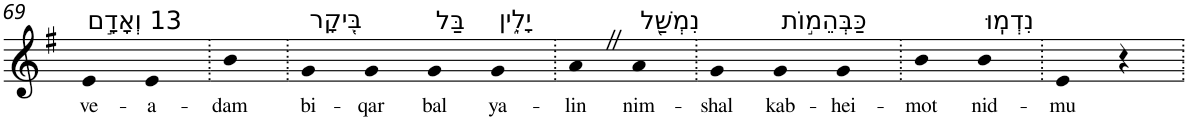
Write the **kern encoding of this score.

**kern	**text
*part1	*part1
*staff1	*staff1
*I"Piano	*
*I'Pno	*
!!LO:PB:g=z
*clefG2	*
*k[f#]	*
*G:	*
=69	=69
!LO:TX:a:t=13 וְאָדָ֣ם	!
!	!LO:LY:b
4e	ve-
!	!LO:LY:b
4e	-a-
=70.	=70.
!	!LO:LY:b
4b	-dam
=71.	=71.
!LO:TX:a:t=בִּ֭יקָר	!
!	!LO:LY:b
4g	bi-
!	!LO:LY:b
4g	-qar
!LO:TX:a:t=בַּל	!
!	!LO:LY:b
4g	bal
!LO:TX:a:t=יָלִ֑ין	!
!	!LO:LY:b
4g	ya-
=72.	=72.
!	!LO:LY:b
4aZ	-lin
!LO:TX:a:t=נִמְשַׁ֖ל	!
!	!LO:LY:b
4a	nim-
=73.	=73.
!	!LO:LY:b
4g	-shal
!LO:TX:a:t=כַּבְּהֵמ֣וֹת	!
!	!LO:LY:b
4g	kab-
!	!LO:LY:b
4g	-hei-
=74.	=74.
!	!LO:LY:b
4b	-mot
!LO:TX:a:t=נִדְמֽוּ	!
!	!LO:LY:b
4b	nid-
=75.	=75.
!	!LO:LY:b
4e	-mu
4r	.
=.	=.
*-	*-
